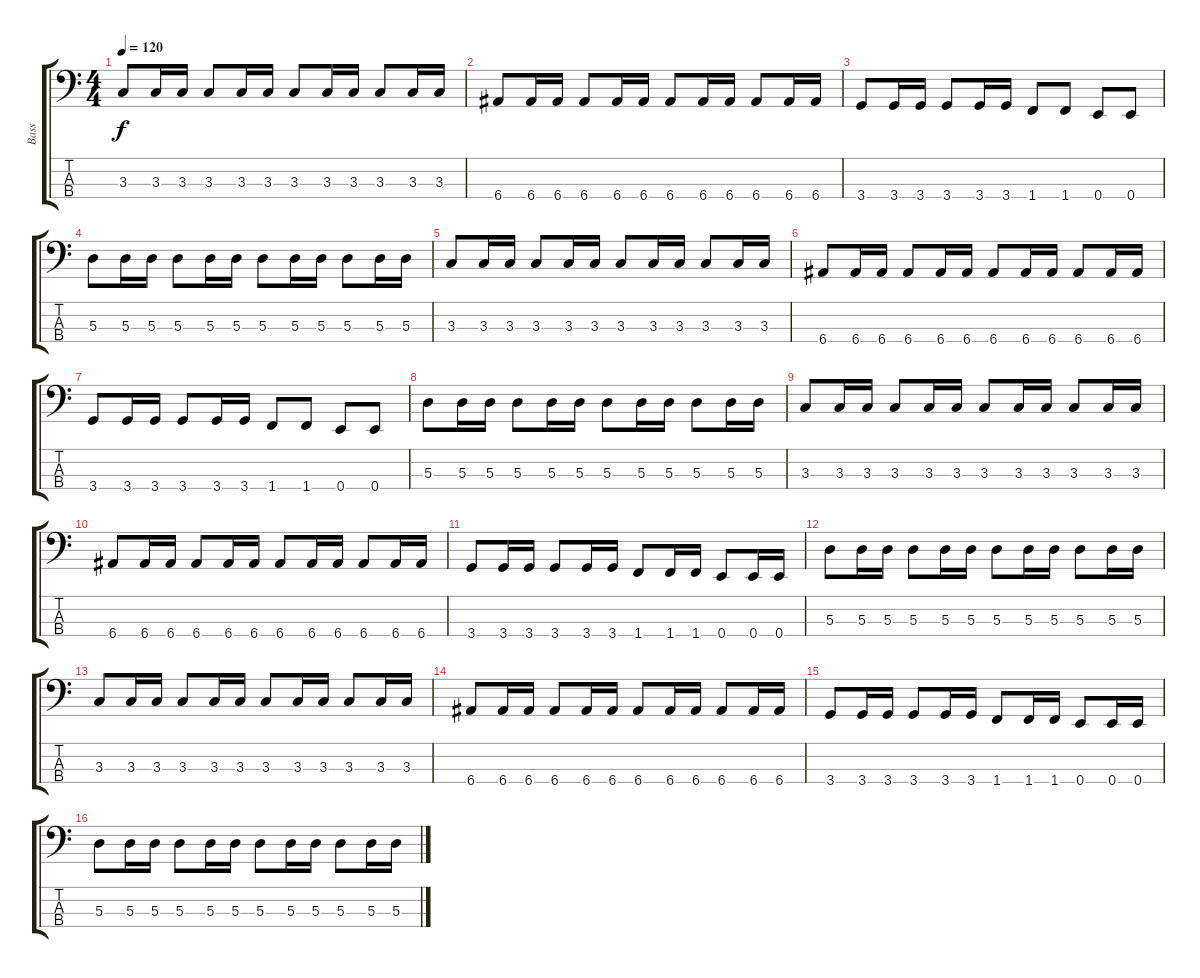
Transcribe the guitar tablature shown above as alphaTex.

\track ("Bass" "Bass") {instrument electricbassfinger}
\staff {score tabs}
\tuning (G2 D2 A1 E1) {hide}
\ts (4 4)
\tempo 120
\clef f4
\ks c
3.3.8{dy f} 3.3.16 3.3.16 3.3.8 3.3.16 3.3.16 3.3.8 3.3.16 3.3.16 3.3.8 3.3.16 3.3.16 |
6.4.8 6.4.16 6.4.16 6.4.8 6.4.16 6.4.16 6.4.8 6.4.16 6.4.16 6.4.8 6.4.16 6.4.16 |
3.4.8 3.4.16 3.4.16 3.4.8 3.4.16 3.4.16 1.4.8 1.4.8 0.4.8 0.4.8 |
5.3.8 5.3.16 5.3.16 5.3.8 5.3.16 5.3.16 5.3.8 5.3.16 5.3.16 5.3.8 5.3.16 5.3.16 |
3.3.8 3.3.16 3.3.16 3.3.8 3.3.16 3.3.16 3.3.8 3.3.16 3.3.16 3.3.8 3.3.16 3.3.16 |
6.4.8 6.4.16 6.4.16 6.4.8 6.4.16 6.4.16 6.4.8 6.4.16 6.4.16 6.4.8 6.4.16 6.4.16 |
3.4.8 3.4.16 3.4.16 3.4.8 3.4.16 3.4.16 1.4.8 1.4.8 0.4.8 0.4.8 |
5.3.8 5.3.16 5.3.16 5.3.8 5.3.16 5.3.16 5.3.8 5.3.16 5.3.16 5.3.8 5.3.16 5.3.16 |
3.3.8 3.3.16 3.3.16 3.3.8 3.3.16 3.3.16 3.3.8 3.3.16 3.3.16 3.3.8 3.3.16 3.3.16 |
6.4.8 6.4.16 6.4.16 6.4.8 6.4.16 6.4.16 6.4.8 6.4.16 6.4.16 6.4.8 6.4.16 6.4.16 |
3.4.8 3.4.16 3.4.16 3.4.8 3.4.16 3.4.16 1.4.8 1.4.16 1.4.16 0.4.8 0.4.16 0.4.16 |
5.3.8 5.3.16 5.3.16 5.3.8 5.3.16 5.3.16 5.3.8 5.3.16 5.3.16 5.3.8 5.3.16 5.3.16 |
3.3.8 3.3.16 3.3.16 3.3.8 3.3.16 3.3.16 3.3.8 3.3.16 3.3.16 3.3.8 3.3.16 3.3.16 |
6.4.8 6.4.16 6.4.16 6.4.8 6.4.16 6.4.16 6.4.8 6.4.16 6.4.16 6.4.8 6.4.16 6.4.16 |
3.4.8 3.4.16 3.4.16 3.4.8 3.4.16 3.4.16 1.4.8 1.4.16 1.4.16 0.4.8 0.4.16 0.4.16 |
5.3.8 5.3.16 5.3.16 5.3.8 5.3.16 5.3.16 5.3.8 5.3.16 5.3.16 5.3.8 5.3.16 5.3.16
